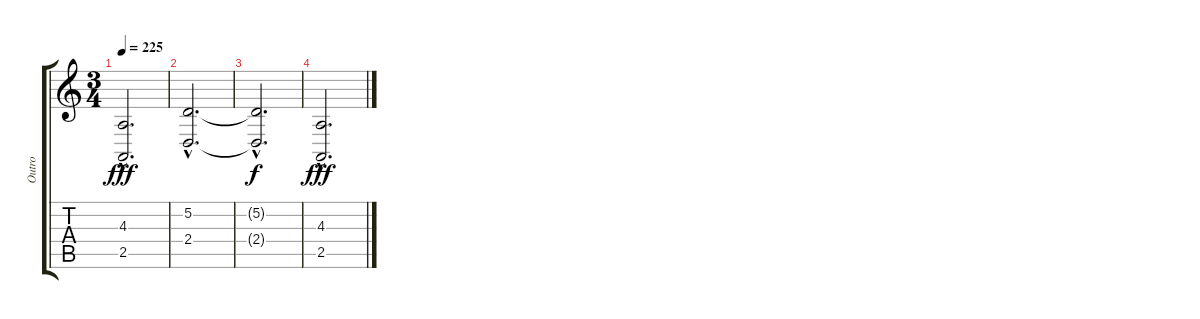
\track ("Outro" "Outro") {instrument stringensemble1}
\staff {score tabs}
\tuning (D4 A3 F3 C3 G2 D2) {hide}
\ts (3 4)
\tempo 225
\clef g2
\ks c
(4.3{hac} 2.5{hac}).2{d dy fff} |
(5.2{hac} 2.4{hac}).2{d volume 9} |
(5.2{hac t} 2.4{hac t}).2{d dy f} |
(4.3{hac} 2.5{hac}).2{d dy fff}
